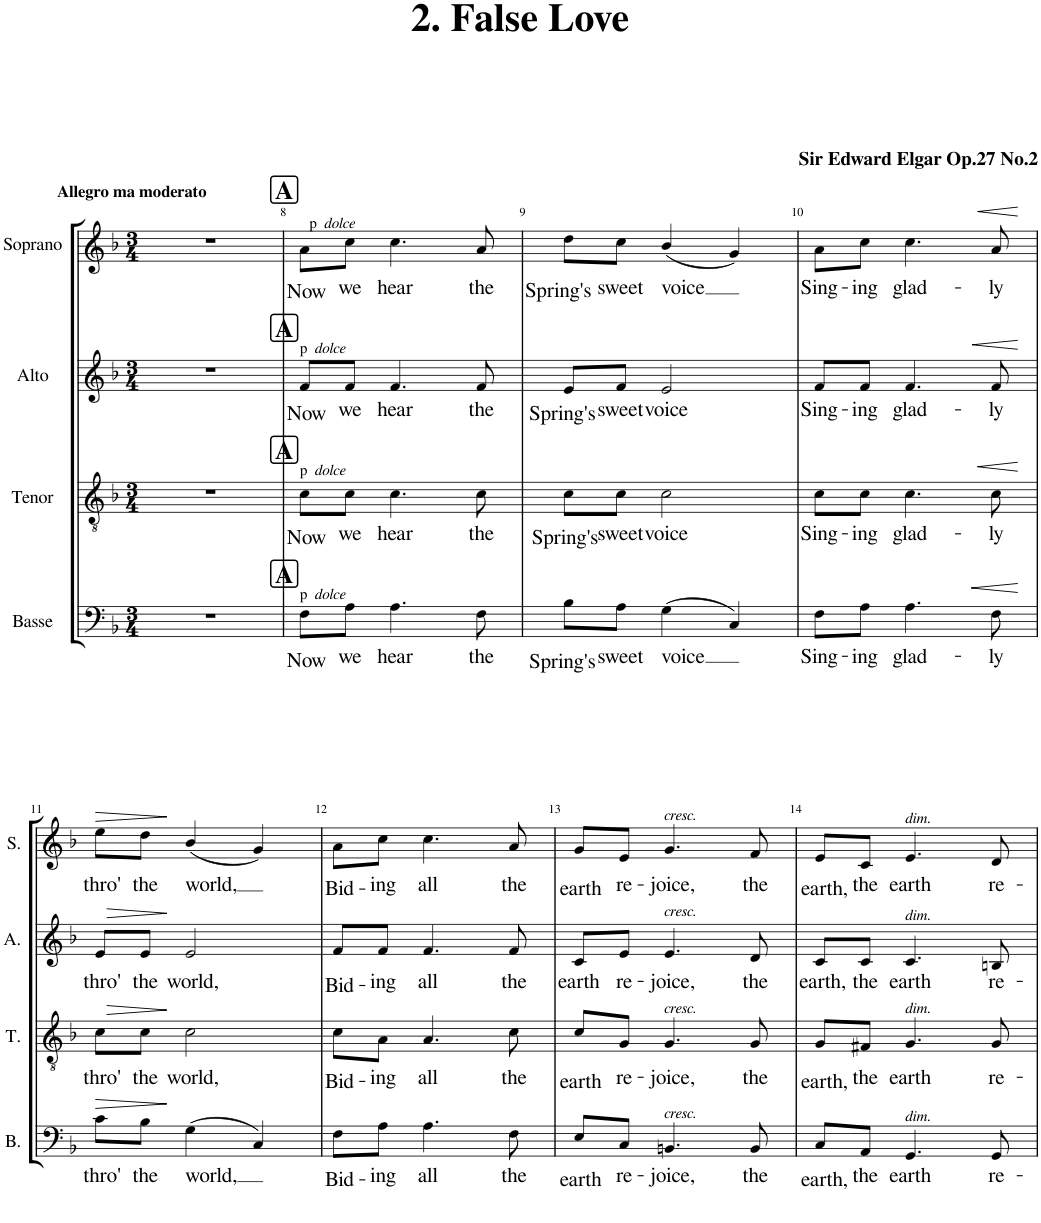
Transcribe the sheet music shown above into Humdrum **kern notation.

**kern	**text	**dynam	**kern	**text	**dynam	**kern	**text	**dynam	**kern	**text	**dynam
*part4	*part4	*part4	*part3	*part3	*part3	*part2	*part2	*part2	*part1	*part1	*part1
*staff4	*staff4	*staff4	*staff3	*staff3	*staff3	*staff2	*staff2	*staff2	*staff1	*staff1	*staff1
*I"Basse	*	*	*I"Tenor	*	*	*I"Alto	*	*	*I"Soprano	*	*
*I'B.	*	*	*I'T.	*	*	*I'A.	*	*	*I'S.	*	*
*clefF4	*	*	*clefGv2	*	*	*clefG2	*	*	*clefG2	*	*
*k[b-]	*	*	*k[b-]	*	*	*k[b-]	*	*	*k[b-]	*	*
*F:	*	*	*F:	*	*	*F:	*	*	*F:	*	*
*M3/4	*	*	*M3/4	*	*	*M3/4	*	*	*M3/4	*	*
=1	=1	=1	=1	=1	=1	=1	=1	=1	=1	=1	=1
!	!	!	!	!	!	!	!	!	!LO:TX:a:B:t=Allegro ma moderato	!	!
2.r	.	.	2.r	.	.	2.r	.	.	2.r	.	.
!!LO:REH:place=s1:a:B:cj:fs=17:t=A
!!LO:REH:place=s2:a:B:cj:fs=17:t=A
!!LO:REH:place=s3:a:B:cj:fs=17:t=A
!!LO:REH:place=s4:a:B:cj:fs=17:t=A
=8	=8	=8	=8	=8	=8	=8	=8	=8	=8	=8	=8
!	!	!	!	!	!	!	!	!	!LO:TX:a:t=p	!	!
!	!	!	!	!	!	!	!	!	!LO:TX:a:i:t=dolce	!	!
!	!	!	!	!	!	!LO:TX:a:t=p	!	!	!	!	!
!	!	!	!	!	!	!LO:TX:a:i:t=dolce	!	!	!	!	!
!	!	!	!LO:TX:a:t=p	!	!	!	!	!	!	!	!
!	!	!	!LO:TX:a:i:t=dolce	!	!	!	!	!	!	!	!
!LO:TX:a:t=p	!	!	!	!	!	!	!	!	!	!	!
!LO:TX:a:i:t=dolce	!	!	!	!	!	!	!	!	!	!	!
!	!LO:LY:b	!	!	!LO:LY:b	!	!	!LO:LY:b	!	!	!LO:LY:b	!
8F\L	Now	.	8c\L	Now	.	8f/L	Now	.	8a\L	Now	.
!	!LO:LY:b	!	!	!LO:LY:b	!	!	!LO:LY:b	!	!	!LO:LY:b	!
8A\J	we	.	8c\J	we	.	8f/J	we	.	8cc\J	we	.
!	!LO:LY:b	!	!	!LO:LY:b	!	!	!LO:LY:b	!	!	!LO:LY:b	!
4.A\	hear	.	4.c\	hear	.	4.f/	hear	.	4.cc\	hear	.
!	!LO:LY:b	!	!	!LO:LY:b	!	!	!LO:LY:b	!	!	!LO:LY:b	!
8F\	the	.	8c\	the	.	8f/	the	.	8a/	the	.
=9	=9	=9	=9	=9	=9	=9	=9	=9	=9	=9	=9
!	!LO:LY:b	!	!	!LO:LY:b	!	!	!LO:LY:b	!	!	!LO:LY:b	!
8B-\L	Spring's	.	8c\L	Spring's	.	8e/L	Spring's	.	8dd\L	Spring's	.
!	!LO:LY:b	!	!	!LO:LY:b	!	!	!LO:LY:b	!	!	!LO:LY:b	!
8A\J	sweet	.	8c\J	sweet	.	8f/J	sweet	.	8cc\J	sweet	.
!	!LO:LY:b	!	!	!LO:LY:b	!	!	!LO:LY:b	!	!	!LO:LY:b	!
(>4G\	voice	.	2c\	voice	.	2e/	voice	.	(<4b-/	voice	.
4C/)	.	.	.	.	.	.	.	.	4g/)	.	.
=10	=10	=10	=10	=10	=10	=10	=10	=10	=10	=10	=10
!	!LO:LY:b	!	!	!LO:LY:b	!	!	!LO:LY:b	!	!	!LO:LY:b	!
8F\L	Sing-	.	8c\L	Sing-	.	8f/L	Sing-	.	8a\L	Sing-	.
!	!LO:LY:b	!	!	!LO:LY:b	!	!	!LO:LY:b	!	!	!LO:LY:b	!
8A\J	-ing	.	8c\J	-ing	.	8f/J	-ing	.	8cc\J	-ing	.
!	!LO:LY:b	!	!	!LO:LY:b	!	!	!LO:LY:b	!	!	!LO:LY:b	!
4.A\	glad-	.	4.c\	glad-	.	4.f/	glad-	.	4.cc\	glad-	.
!	!LO:LY:b	!LO:HP:b	!	!LO:LY:b	!LO:HP:b	!	!LO:LY:b	!LO:HP:b	!	!LO:LY:b	!LO:HP:b
8F\	-ly	<	8c\	-ly	<	8f/	-ly	<	8a/	-ly	<
.	.	[	.	.	[	.	.	[	.	.	[
!!LO:LB:g=z
=11	=11	=11	=11	=11	=11	=11	=11	=11	=11	=11	=11
!	!LO:LY:b	!LO:HP:b	!	!LO:LY:b	!	!	!LO:LY:b	!	!	!LO:LY:b	!LO:HP:b
8c\L	thro'	>	8c\L	thro'	.	8e/L	thro'	.	8ee\L	thro'	>
!	!LO:LY:b	!	!	!LO:LY:b	!LO:HP:b	!	!LO:LY:b	!LO:HP:b	!	!LO:LY:b	!
8B-\J	the	.	8c\J	the	>	8e/J	the	>	8dd\J	the	.
!	!LO:LY:b	!	!	!LO:LY:b	!	!	!LO:LY:b	!	!	!LO:LY:b	!
(>4G\	world,	]	2c\	world,	]	2e/	world,	]	(<4b-/	world,	]
4C/)	.	.	.	.	.	.	.	.	4g/)	.	.
=12	=12	=12	=12	=12	=12	=12	=12	=12	=12	=12	=12
!	!LO:LY:b	!	!	!LO:LY:b	!	!	!LO:LY:b	!	!	!LO:LY:b	!
8F\L	Bid-	.	8c\L	Bid-	.	8f/L	Bid-	.	8a\L	Bid-	.
!	!LO:LY:b	!	!	!LO:LY:b	!	!	!LO:LY:b	!	!	!LO:LY:b	!
8A\J	-ing	.	8A\J	-ing	.	8f/J	-ing	.	8cc\J	-ing	.
!	!LO:LY:b	!	!	!LO:LY:b	!	!	!LO:LY:b	!	!	!LO:LY:b	!
4.A\	all	.	4.A/	all	.	4.f/	all	.	4.cc\	all	.
!	!LO:LY:b	!	!	!LO:LY:b	!	!	!LO:LY:b	!	!	!LO:LY:b	!
8F\	the	.	8c\	the	.	8f/	the	.	8a/	the	.
=13	=13	=13	=13	=13	=13	=13	=13	=13	=13	=13	=13
!	!LO:LY:b	!	!	!LO:LY:b	!	!	!LO:LY:b	!	!	!LO:LY:b	!
8E/L	earth	.	8c/L	earth	.	8c/L	earth	.	8g/L	earth	.
!	!LO:LY:b	!	!	!LO:LY:b	!	!	!LO:LY:b	!	!	!LO:LY:b	!
8C/J	re-	.	8G/J	re-	.	8e/J	re-	.	8e/J	re-	.
!	!	!	!	!	!	!	!	!	!LO:TX:a:i:t=cresc.	!	!
!	!	!	!	!	!	!LO:TX:a:i:t=cresc.	!	!	!	!	!
!	!	!	!LO:TX:a:i:t=cresc.	!	!	!	!	!	!	!	!
!LO:TX:a:i:t=cresc.	!	!	!	!	!	!	!	!	!	!	!
!	!LO:LY:b	!	!	!LO:LY:b	!	!	!LO:LY:b	!	!	!LO:LY:b	!
4.BBn/	-joice,	.	4.G/	-joice,	.	4.e/	-joice,	.	4.g/	-joice,	.
!	!LO:LY:b	!	!	!LO:LY:b	!	!	!LO:LY:b	!	!	!LO:LY:b	!
8BB/	the	.	8G/	the	.	8d/	the	.	8f/	the	.
=14	=14	=14	=14	=14	=14	=14	=14	=14	=14	=14	=14
!	!LO:LY:b	!	!	!LO:LY:b	!	!	!LO:LY:b	!	!	!LO:LY:b	!
8C/L	earth,	.	8G/L	earth,	.	8c/L	earth,	.	8e/L	earth,	.
!	!LO:LY:b	!	!	!LO:LY:b	!	!	!LO:LY:b	!	!	!LO:LY:b	!
8AA/J	the	.	8F#X/J	the	.	8c/J	the	.	8c/J	the	.
!	!	!	!	!	!	!	!	!	!LO:TX:a:i:t=dim.	!	!
!	!	!	!	!	!	!LO:TX:a:i:t=dim.	!	!	!	!	!
!	!	!	!LO:TX:a:i:t=dim.	!	!	!	!	!	!	!	!
!LO:TX:a:i:t=dim.	!	!	!	!	!	!	!	!	!	!	!
!	!LO:LY:b	!	!	!LO:LY:b	!	!	!LO:LY:b	!	!	!LO:LY:b	!
4.GG/	earth	.	4.G/	earth	.	4.c/	earth	.	4.e/	earth	.
!	!LO:LY:b	!	!	!LO:LY:b	!	!	!LO:LY:b	!	!	!LO:LY:b	!
8GG/	re-	.	8G/	re-	.	8Bn/	re-	.	8d/	re-	.
=	=	=	=	=	=	=	=	=	=	=	=
*-	*-	*-	*-	*-	*-	*-	*-	*-	*-	*-	*-
